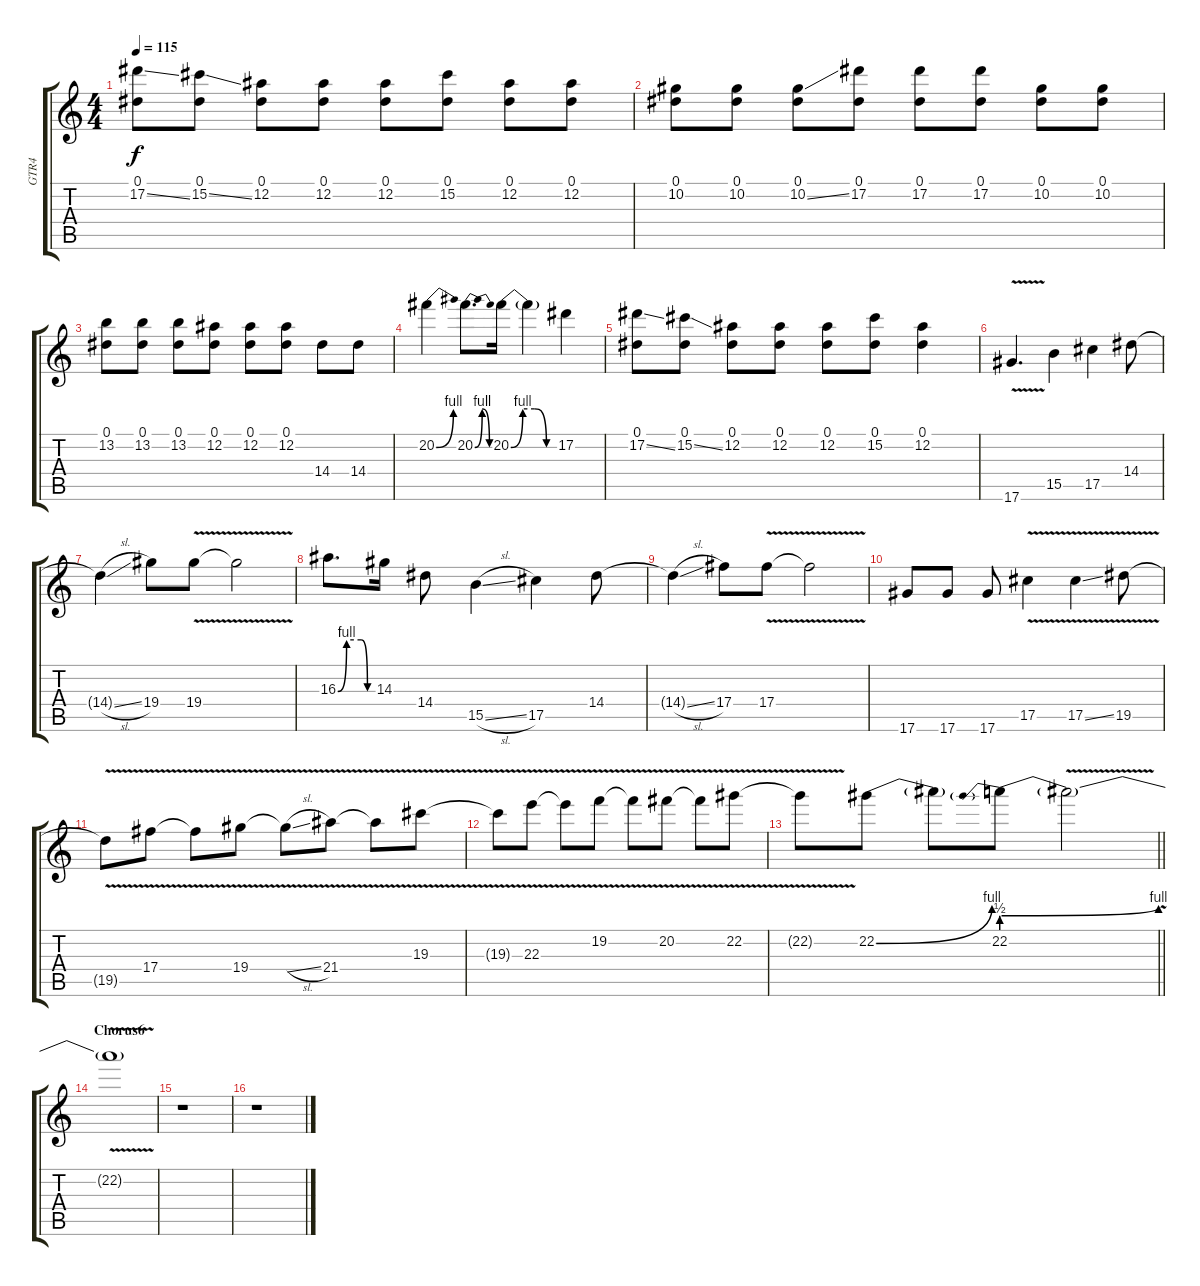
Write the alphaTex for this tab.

\track ("GTR4" "GTR4") {instrument electricguitarjazz}
\staff {score tabs}
\tuning (Eb4 Bb3 Gb3 Db3 Ab2 Eb2) {hide}
\ts (4 4)
\tempo 115
\clef g2
\ks c
(0.1 17.2{ss}).8{dy f} (0.1 15.2{ss}).8 (0.1 12.2).8 (0.1 12.2).8 (0.1 12.2).8 (0.1 15.2).8 (0.1 12.2).8 (0.1 12.2).8 |
(0.1 10.2).8 (0.1 10.2).8 (0.1 10.2{ss}).8 (0.1 17.2).8 (0.1 17.2).8 (0.1 17.2).8 (0.1 10.2).8 (0.1 10.2).8 |
(0.1 13.2).8 (0.1 13.2).8 (0.1 13.2).8 (0.1 12.2).8 (0.1 12.2).8 (0.1 12.2).8 14.4.8 14.4.8 |
20.2{be (bend 0 0 60 4)}.4 20.2{be (bendrelease 0 0 10 4 55 4 60 0)}.8{d} 20.2{be (custom 0 0 15 4 30 4 45 0 60 0)}.16 20.2{t}.4 17.2.4 |
(0.1 17.2{ss}).8 (0.1 15.2{ss}).8 (0.1 12.2).8 (0.1 12.2).8 (0.1 12.2).8 (0.1 15.2).8 (0.1 12.2).4 |
17.6{v}.4{d} 15.5.4 17.5.4 14.4.8 |
14.4{sl t}.4 19.4.8 19.4{v}.8 19.4{t}.2 |
16.3{be (custom 0 0 15 4 40 4 51 0 60 0)}.8{d} 14.3.16 14.4.8 15.5{sl}.4 17.5.4 14.4.8 |
14.4{sl t}.4 17.4.8 17.4{v}.8 17.4{t}.2 |
17.6.8 17.6.8 17.6.8 17.5{v}.4 17.5{v ss}.4 19.5{v}.8 |
19.5{t}.8 17.4{v}.8 17.4{t}.8 19.4{v}.8 19.4{sl t}.8 21.4{v}.8 21.4{t}.8 19.3{v}.8 |
19.3{t}.8 22.3{v}.8 22.3{t}.8 19.2{v}.8 19.2{t}.8 20.2{v}.8 20.2{t}.8 22.2{v}.8 |
\barLineRight lightlight
22.2{t}.8 22.2{be (bend 0 0 60 4)}.8 22.2{t}.8 22.2{be (prebendbend 0 2 60 4)}.8 22.2{v t}.2 |
\section ("" "Chorus6")
22.2{t}.1 |
r.1 |
r.1
